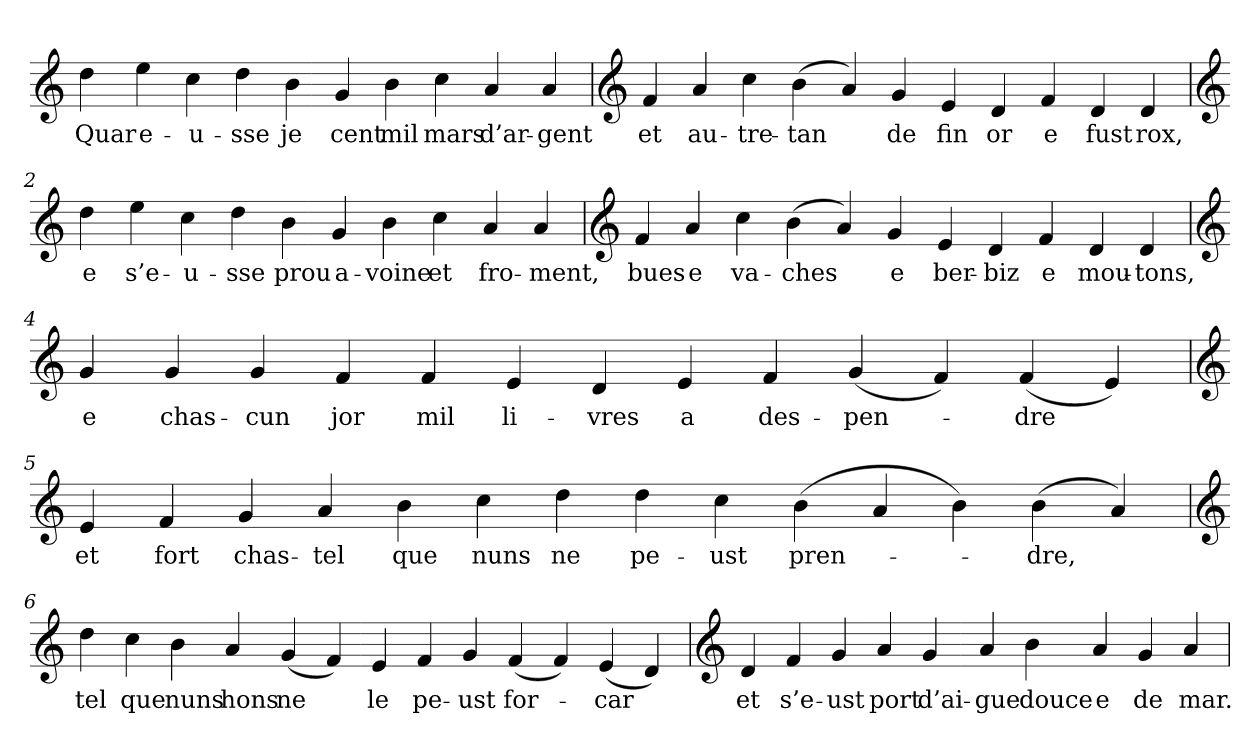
**kern	**text
*part1	*part1
*staff1	*staff1
*clefG2	*
=	=
4dd	Quar
4ee	e-
4cc	-u-
4dd	-sse
4b	je
4g	cent
4b	mil
4cc	mars
4a	d’ar-
4a	-gent
=1	=1
*clefG2	*
4f	et
4a	au-
4cc	-tre-
(4b	-tan
4a)	.
4g	de
4e	fin
4d	or
4f	e
4d	fust
4d	rox,
=2	=2
*clefG2	*
4dd	e
4ee	s’e-
4cc	-u-
4dd	-sse
4b	prou
4g	a-
4b	-voine
4cc	et
4a	fro-
4a	-ment,
=3	=3
*clefG2	*
4f	bues
4a	e
4cc	va-
(4b	-ches
4a)	.
4g	e
4e	ber-
4d	-biz
4f	e
4d	mou-
4d	-tons,
=4	=4
*clefG2	*
4g	e
4g	chas-
4g	-cun
4f	jor
4f	mil
4e	li-
4d	-vres
4e	a
4f	des-
(4g	-pen-
4f)	.
(4f	-dre
4e)	.
=5	=5
*clefG2	*
4e	et
4f	fort
4g	chas-
4a	-tel
4b	que
4cc	nuns
4dd	ne
4dd	pe-
4cc	-ust
(4b	pren-
4a	.
4b)	.
(4b	-dre,
4a)	.
=6	=6
*clefG2	*
4dd	tel
4cc	que
4b	nuns
4a	hons
(4g	ne
4f)	.
4e	le
4f	pe-
4g	-ust
(4f	for-
4f)	.
(4e	-car
4d)	.
=7	=7
*clefG2	*
4d	et
4f	s’e-
4g	-ust
4a	port
4g	d’ai-
4a	-gue
4b	douce
4a	e
4g	de
4a	mar.
=	=
*-	*-
